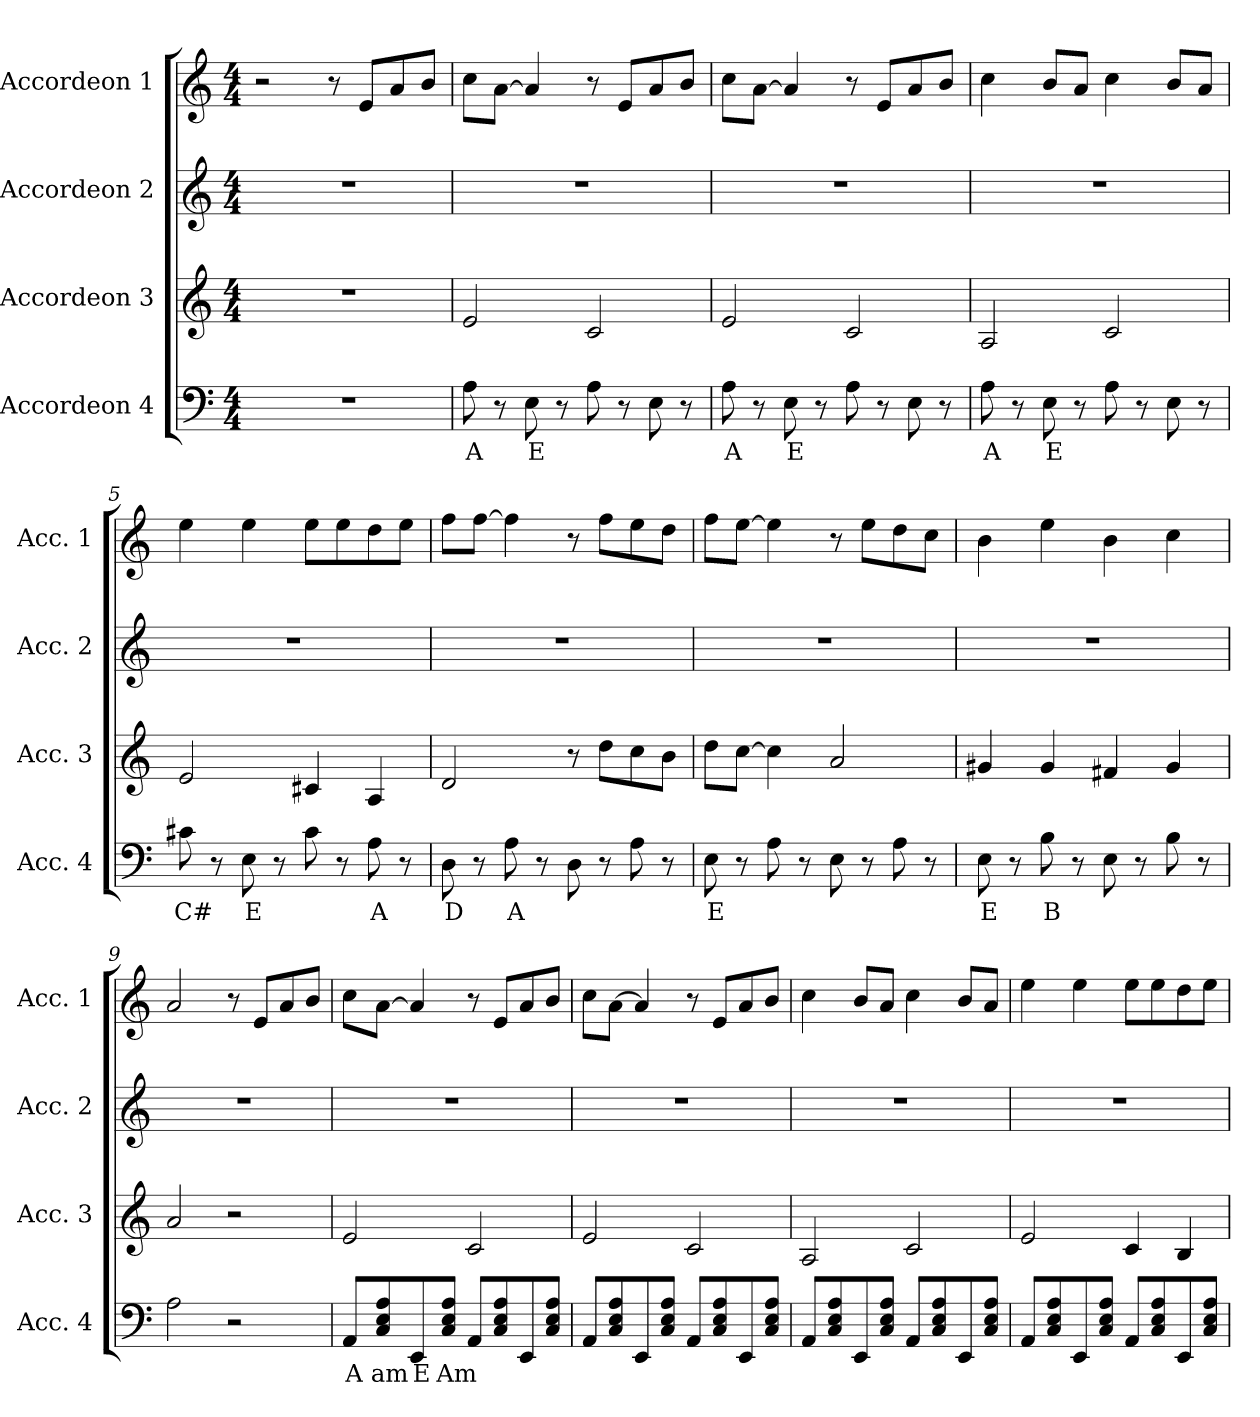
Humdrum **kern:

**kern	**text	**kern	**kern	**kern
*part4	*part4	*part3	*part2	*part1
*staff4	*staff4	*staff3	*staff2	*staff1
*I"Accordeon 4	*	*I"Accordeon 3	*I"Accordeon 2	*I"Accordeon 1
*I'Acc. 4	*	*I'Acc. 3	*I'Acc. 2	*I'Acc. 1
*clefF4	*	*clefG2	*clefG2	*clefG2
*k[]	*	*k[]	*k[]	*k[]
*M4/4	*	*M4/4	*M4/4	*M4/4
=1	=1	=1	=1	=1
1r	.	1r	1r	2r
*	*	*	*	*MM60
.	.	.	.	8r
.	.	.	.	8e/L
.	.	.	.	8a/
.	.	.	.	8b/J
=2	=2	=2	=2	=2
!	!LO:LY:b	!	!	!
8A\	A	2e/	1r	8cc\L
8r	.	.	.	[8a\J
!	!LO:LY:b	!	!	!
8E\	E	.	.	4a/]
8r	.	.	.	.
8A\	.	2c/	.	8r
8r	.	.	.	8e/L
8E\	.	.	.	8a/
8r	.	.	.	8b/J
=3	=3	=3	=3	=3
!	!LO:LY:b	!	!	!
8A\	A	2e/	1r	8cc\L
8r	.	.	.	[8a\J
!	!LO:LY:b	!	!	!
8E\	E	.	.	4a/]
8r	.	.	.	.
8A\	.	2c/	.	8r
8r	.	.	.	8e/L
8E\	.	.	.	8a/
8r	.	.	.	8b/J
=4	=4	=4	=4	=4
!	!LO:LY:b	!	!	!
8A\	A	2A/	1r	4cc\
8r	.	.	.	.
!	!LO:LY:b	!	!	!
8E\	E	.	.	8b/L
8r	.	.	.	8a/J
8A\	.	2c/	.	4cc\
8r	.	.	.	.
8E\	.	.	.	8b/L
8r	.	.	.	8a/J
=5	=5	=5	=5	=5
!	!LO:LY:b	!	!	!
8c#X\	C#	2e/	1r	4ee\
8r	.	.	.	.
!	!LO:LY:b	!	!	!
8E\	E	.	.	4ee\
8r	.	.	.	.
8c#\	.	4c#X/	.	8ee\L
8r	.	.	.	8ee\
!	!LO:LY:b	!	!	!
8A\	A	4A/	.	8dd\
8r	.	.	.	8ee\J
!!LO:LB:g=z
=6	=6	=6	=6	=6
!	!LO:LY:b	!	!	!
8D\	D	2d/	1r	8ff\L
8r	.	.	.	[8ff\J
!	!LO:LY:b	!	!	!
8A\	A	.	.	4ff\]
8r	.	.	.	.
8D\	.	8r	.	8r
8r	.	8dd\L	.	8ff\L
8A\	.	8cc\	.	8ee\
8r	.	8b\J	.	8dd\J
=7	=7	=7	=7	=7
!	!LO:LY:b	!	!	!
8E\	E	8dd\L	1r	8ff\L
8r	.	[8cc\J	.	[8ee\J
8A\	.	4cc\]	.	4ee\]
8r	.	.	.	.
8E\	.	2a/	.	8r
8r	.	.	.	8ee\L
8A\	.	.	.	8dd\
8r	.	.	.	8cc\J
=8	=8	=8	=8	=8
!	!LO:LY:b	!	!	!
8E\	E	4g#X/	1r	4b\
8r	.	.	.	.
!	!LO:LY:b	!	!	!
8B\	B	4g#/	.	4ee\
8r	.	.	.	.
8E\	.	4f#X/	.	4b\
8r	.	.	.	.
8B\	.	4g#/	.	4cc\
8r	.	.	.	.
=9	=9	=9	=9	=9
2A\	.	2a/	1r	2a/
*	*	*	*	*MM70
2r	.	2r	.	8r
.	.	.	.	8e/L
.	.	.	.	8a/
.	.	.	.	8b/J
=10	=10	=10	=10	=10
!	!LO:LY:b	!	!	!
8AA/L	A	2e/	1r	8cc\L
!	!LO:LY:b	!	!	!
8C/ 8E/ 8A/	am	.	.	[8a\J
!	!LO:LY:b	!	!	!
8EE/	E	.	.	4a/]
!	!LO:LY:b	!	!	!
8C/ 8E/ 8A/J	Am	.	.	.
8AA/L	.	2c/	.	8r
8C/ 8E/ 8A/	.	.	.	8e/L
8EE/	.	.	.	8a/
8C/ 8E/ 8A/J	.	.	.	8b/J
!!LO:LB:g=z
=11	=11	=11	=11	=11
8AA/L	.	2e/	1r	8cc\L
8C/ 8E/ 8A/	.	.	.	[8a\J
8EE/	.	.	.	4a/]
8C/ 8E/ 8A/J	.	.	.	.
8AA/L	.	2c/	.	8r
8C/ 8E/ 8A/	.	.	.	8e/L
8EE/	.	.	.	8a/
8C/ 8E/ 8A/J	.	.	.	8b/J
=12	=12	=12	=12	=12
8AA/L	.	2A/	1r	4cc\
8C/ 8E/ 8A/	.	.	.	.
8EE/	.	.	.	8b/L
8C/ 8E/ 8A/J	.	.	.	8a/J
8AA/L	.	2c/	.	4cc\
8C/ 8E/ 8A/	.	.	.	.
8EE/	.	.	.	8b/L
8C/ 8E/ 8A/J	.	.	.	8a/J
=13	=13	=13	=13	=13
8AA/L	.	2e/	1r	4ee\
8C/ 8E/ 8A/	.	.	.	.
8EE/	.	.	.	4ee\
8C/ 8E/ 8A/J	.	.	.	.
8AA/L	.	4c/	.	8ee\L
8C/ 8E/ 8A/	.	.	.	8ee\
8EE/	.	4B/	.	8dd\
8C/ 8E/ 8A/J	.	.	.	8ee\J
=	=	=	=	=
*-	*-	*-	*-	*-
